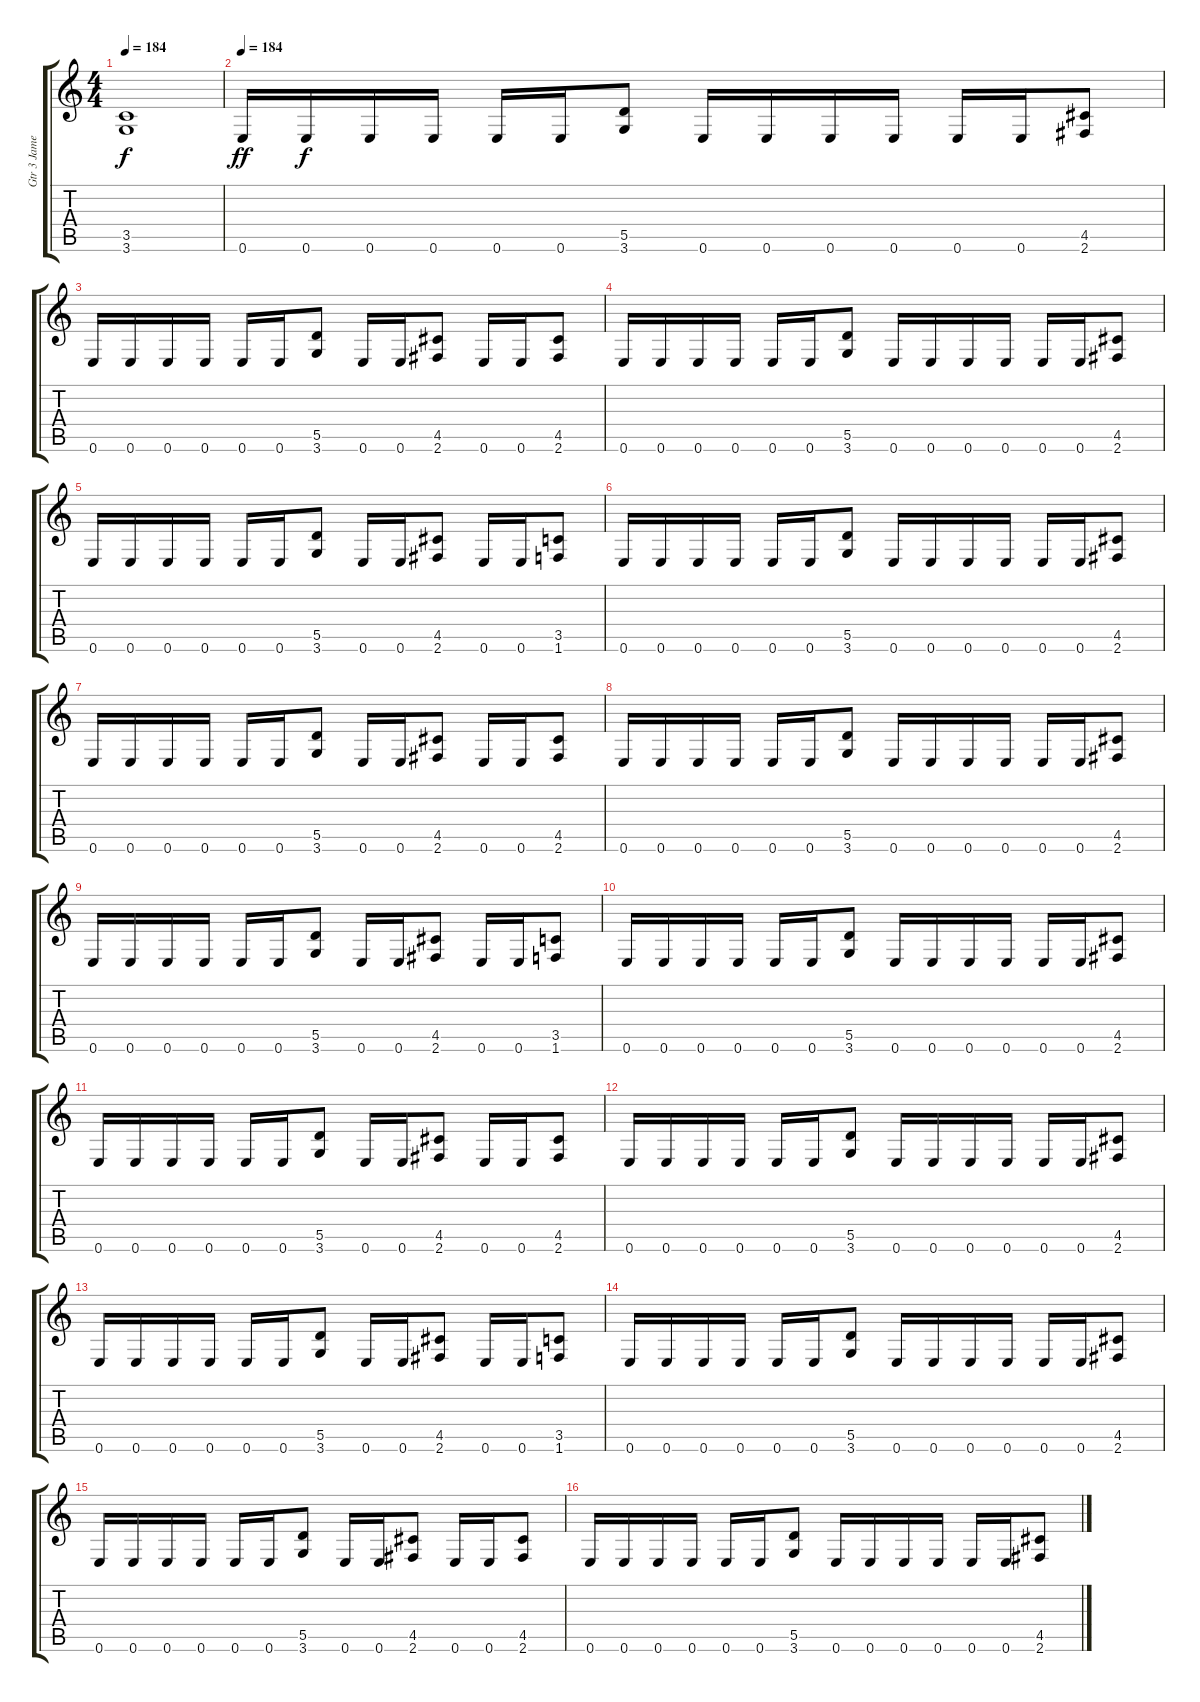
\track ("Gtr 3 James" "Gtr 3 Jame") {instrument distortionguitar}
\staff {score tabs}
\tuning (E4 B3 G3 D3 A2 E2) {hide}
\ts (4 4)
\tempo 184
\clef g2
\ks c
(3.5{t} 3.6{t}).1{dy f} |
\tempo 184
0.6.16{dy ff} 0.6.16{dy f} 0.6.16 0.6.16 0.6.16 0.6.16 (5.5 3.6).8 0.6.16 0.6.16 0.6.16 0.6.16 0.6.16 0.6.16 (4.5 2.6).8 |
0.6.16 0.6.16 0.6.16 0.6.16 0.6.16 0.6.16 (5.5 3.6).8 0.6.16 0.6.16 (4.5 2.6).8 0.6.16 0.6.16 (4.5 2.6).8 |
0.6.16 0.6.16 0.6.16 0.6.16 0.6.16 0.6.16 (5.5 3.6).8 0.6.16 0.6.16 0.6.16 0.6.16 0.6.16 0.6.16 (4.5 2.6).8 |
0.6.16 0.6.16 0.6.16 0.6.16 0.6.16 0.6.16 (5.5 3.6).8 0.6.16 0.6.16 (4.5 2.6).8 0.6.16 0.6.16 (3.5 1.6).8 |
0.6.16 0.6.16 0.6.16 0.6.16 0.6.16 0.6.16 (5.5 3.6).8 0.6.16 0.6.16 0.6.16 0.6.16 0.6.16 0.6.16 (4.5 2.6).8 |
0.6.16 0.6.16 0.6.16 0.6.16 0.6.16 0.6.16 (5.5 3.6).8 0.6.16 0.6.16 (4.5 2.6).8 0.6.16 0.6.16 (4.5 2.6).8 |
0.6.16 0.6.16 0.6.16 0.6.16 0.6.16 0.6.16 (5.5 3.6).8 0.6.16 0.6.16 0.6.16 0.6.16 0.6.16 0.6.16 (4.5 2.6).8 |
0.6.16 0.6.16 0.6.16 0.6.16 0.6.16 0.6.16 (5.5 3.6).8 0.6.16 0.6.16 (4.5 2.6).8 0.6.16 0.6.16 (3.5 1.6).8 |
0.6.16 0.6.16 0.6.16 0.6.16 0.6.16 0.6.16 (5.5 3.6).8 0.6.16 0.6.16 0.6.16 0.6.16 0.6.16 0.6.16 (4.5 2.6).8 |
0.6.16 0.6.16 0.6.16 0.6.16 0.6.16 0.6.16 (5.5 3.6).8 0.6.16 0.6.16 (4.5 2.6).8 0.6.16 0.6.16 (4.5 2.6).8 |
0.6.16 0.6.16 0.6.16 0.6.16 0.6.16 0.6.16 (5.5 3.6).8 0.6.16 0.6.16 0.6.16 0.6.16 0.6.16 0.6.16 (4.5 2.6).8 |
0.6.16 0.6.16 0.6.16 0.6.16 0.6.16 0.6.16 (5.5 3.6).8 0.6.16 0.6.16 (4.5 2.6).8 0.6.16 0.6.16 (3.5 1.6).8 |
0.6.16 0.6.16 0.6.16 0.6.16 0.6.16 0.6.16 (5.5 3.6).8 0.6.16 0.6.16 0.6.16 0.6.16 0.6.16 0.6.16 (4.5 2.6).8 |
0.6.16 0.6.16 0.6.16 0.6.16 0.6.16 0.6.16 (5.5 3.6).8 0.6.16 0.6.16 (4.5 2.6).8 0.6.16 0.6.16 (4.5 2.6).8 |
0.6.16 0.6.16 0.6.16 0.6.16 0.6.16 0.6.16 (5.5 3.6).8 0.6.16 0.6.16 0.6.16 0.6.16 0.6.16 0.6.16 (4.5 2.6).8
